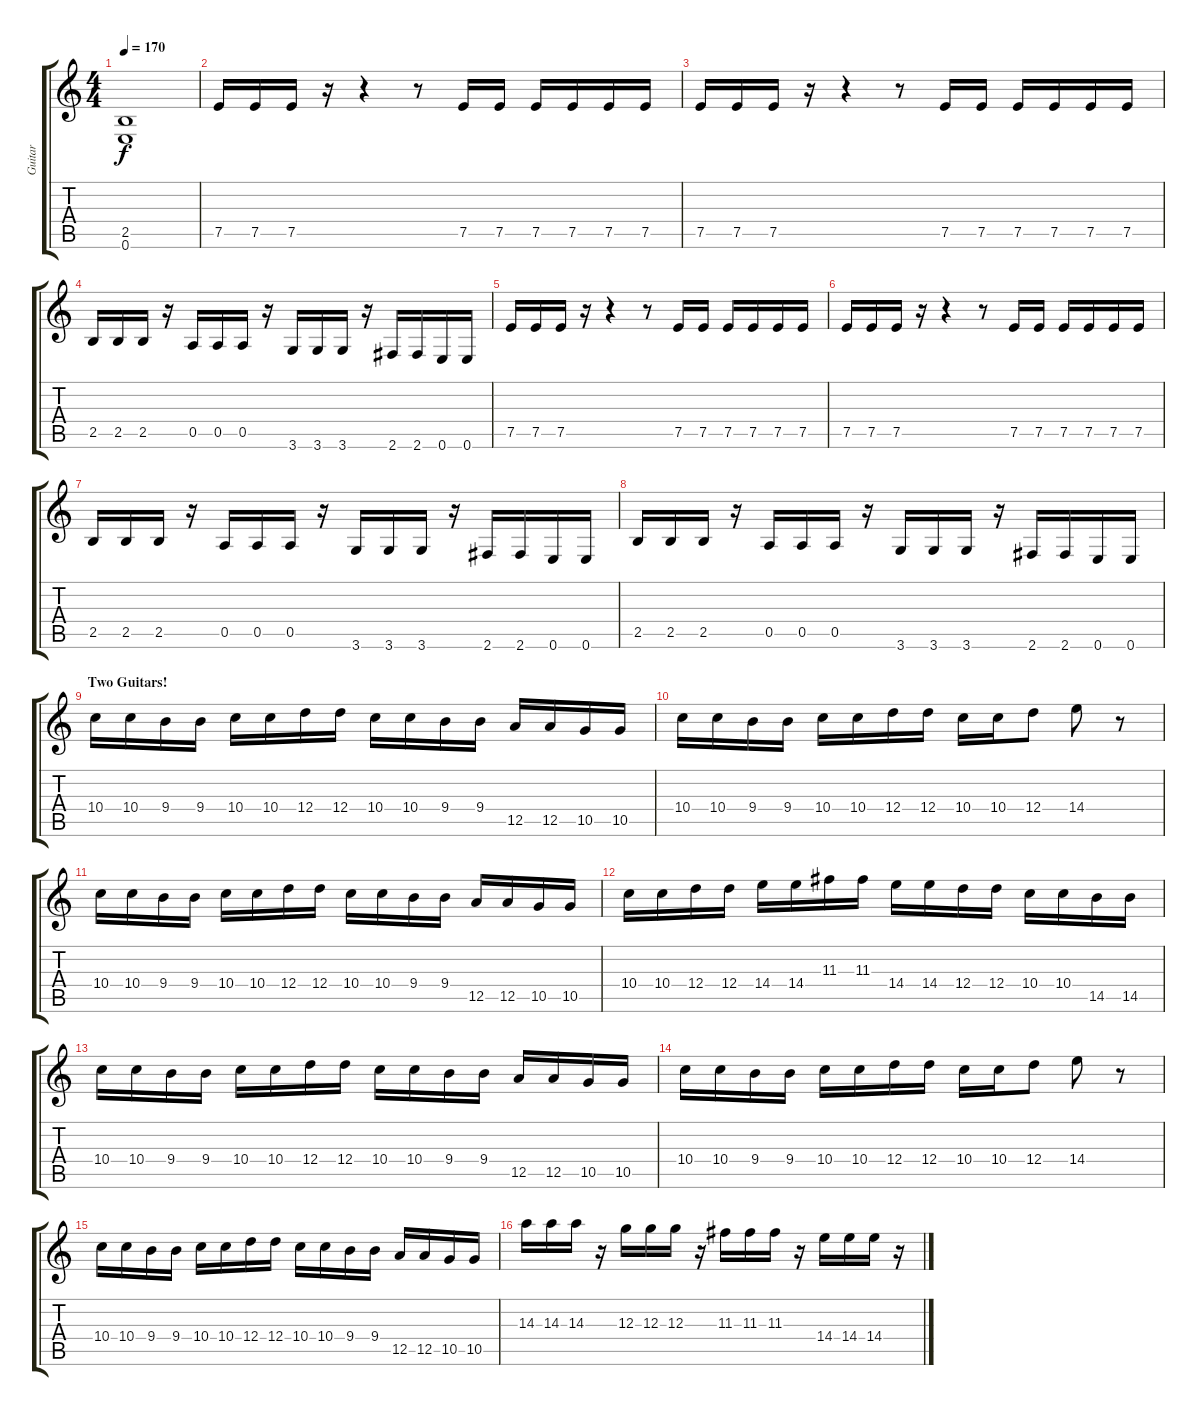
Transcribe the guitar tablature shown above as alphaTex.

\track ("Guitar" "Guitar") {instrument overdrivenguitar}
\staff {score tabs}
\tuning (E4 B3 G3 D3 A2 E2) {hide}
\ts (4 4)
\tempo 170
\clef g2
\ks c
(2.5 0.6).1{dy f} |
7.5.16 7.5.16 7.5.16 r.16 r.4 r.8 7.5.16 7.5.16 7.5.16 7.5.16 7.5.16 7.5.16 |
7.5.16 7.5.16 7.5.16 r.16 r.4 r.8 7.5.16 7.5.16 7.5.16 7.5.16 7.5.16 7.5.16 |
2.5.16 2.5.16 2.5.16 r.16 0.5.16 0.5.16 0.5.16 r.16 3.6.16 3.6.16 3.6.16 r.16 2.6.16 2.6.16 0.6.16 0.6.16 |
7.5.16 7.5.16 7.5.16 r.16 r.4 r.8 7.5.16 7.5.16 7.5.16 7.5.16 7.5.16 7.5.16 |
7.5.16 7.5.16 7.5.16 r.16 r.4 r.8 7.5.16 7.5.16 7.5.16 7.5.16 7.5.16 7.5.16 |
2.5.16 2.5.16 2.5.16 r.16 0.5.16 0.5.16 0.5.16 r.16 3.6.16 3.6.16 3.6.16 r.16 2.6.16 2.6.16 0.6.16 0.6.16 |
2.5.16 2.5.16 2.5.16 r.16 0.5.16 0.5.16 0.5.16 r.16 3.6.16 3.6.16 3.6.16 r.16 2.6.16 2.6.16 0.6.16 0.6.16 |
\section ("" "Two Guitars!")
10.4.16 10.4.16 9.4.16 9.4.16 10.4.16 10.4.16 12.4.16 12.4.16 10.4.16 10.4.16 9.4.16 9.4.16 12.5.16 12.5.16 10.5.16 10.5.16 |
10.4.16 10.4.16 9.4.16 9.4.16 10.4.16 10.4.16 12.4.16 12.4.16 10.4.16 10.4.16 12.4.8 14.4.8 r.8 |
10.4.16 10.4.16 9.4.16 9.4.16 10.4.16 10.4.16 12.4.16 12.4.16 10.4.16 10.4.16 9.4.16 9.4.16 12.5.16 12.5.16 10.5.16 10.5.16 |
10.4.16 10.4.16 12.4.16 12.4.16 14.4.16 14.4.16 11.3.16 11.3.16 14.4.16 14.4.16 12.4.16 12.4.16 10.4.16 10.4.16 14.5.16 14.5.16 |
10.4.16 10.4.16 9.4.16 9.4.16 10.4.16 10.4.16 12.4.16 12.4.16 10.4.16 10.4.16 9.4.16 9.4.16 12.5.16 12.5.16 10.5.16 10.5.16 |
10.4.16 10.4.16 9.4.16 9.4.16 10.4.16 10.4.16 12.4.16 12.4.16 10.4.16 10.4.16 12.4.8 14.4.8 r.8 |
10.4.16 10.4.16 9.4.16 9.4.16 10.4.16 10.4.16 12.4.16 12.4.16 10.4.16 10.4.16 9.4.16 9.4.16 12.5.16 12.5.16 10.5.16 10.5.16 |
14.3.16 14.3.16 14.3.16 r.16 12.3.16 12.3.16 12.3.16 r.16 11.3.16 11.3.16 11.3.16 r.16 14.4.16 14.4.16 14.4.16 r.16
